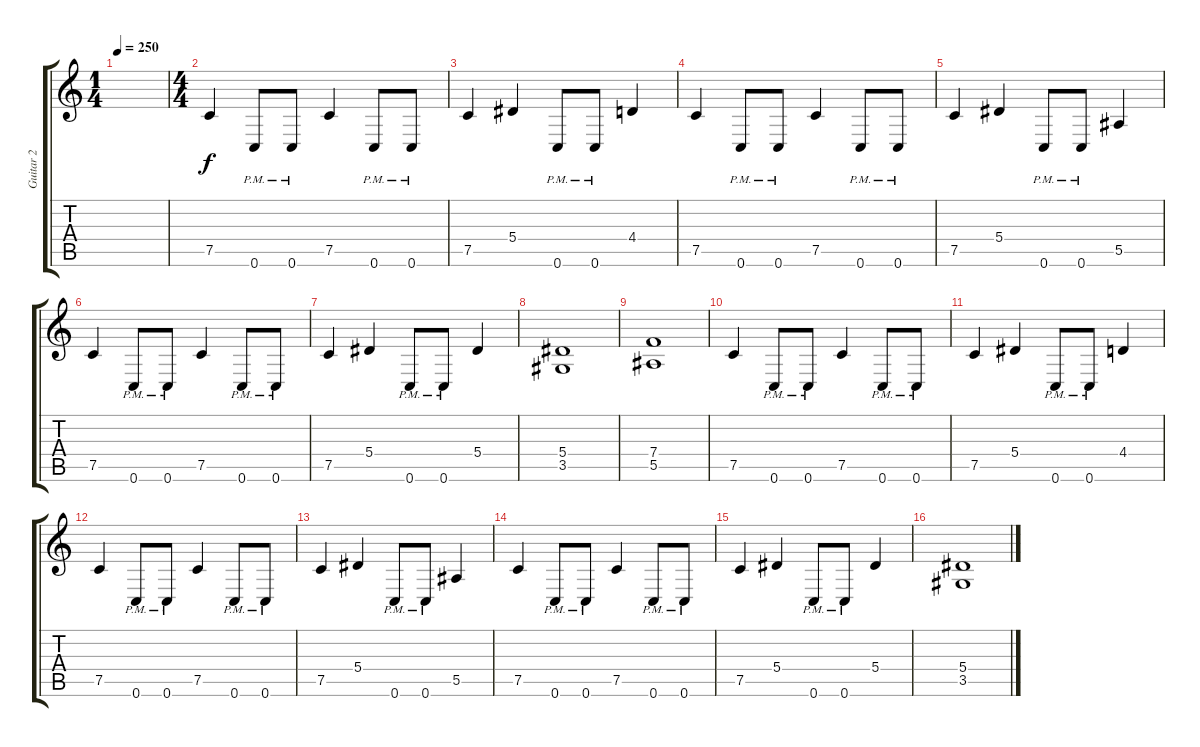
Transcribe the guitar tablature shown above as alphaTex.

\track ("Guitar 2" "Guitar 2") {instrument distortionguitar}
\staff {score tabs}
\tuning (C4 G3 Eb3 Bb2 F2 C2) {hide}
\ts (1 4)
\tempo 250
\clef g2
\ks c
|
\ts (4 4)
7.5.4 0.6{pm}.8 0.6{pm}.8 7.5.4 0.6{pm}.8 0.6{pm}.8 |
7.5.4 5.4.4 0.6{pm}.8 0.6{pm}.8 4.4.4 |
7.5.4 0.6{pm}.8 0.6{pm}.8 7.5.4 0.6{pm}.8 0.6{pm}.8 |
7.5.4 5.4.4 0.6{pm}.8 0.6{pm}.8 5.5.4 |
7.5.4 0.6{pm}.8 0.6{pm}.8 7.5.4 0.6{pm}.8 0.6{pm}.8 |
7.5.4 5.4.4 0.6{pm}.8 0.6{pm}.8 5.4.4 |
(5.4 3.5).1 |
(7.4 5.5).1 |
7.5.4 0.6{pm}.8 0.6{pm}.8 7.5.4 0.6{pm}.8 0.6{pm}.8 |
7.5.4 5.4.4 0.6{pm}.8 0.6{pm}.8 4.4.4 |
7.5.4 0.6{pm}.8 0.6{pm}.8 7.5.4 0.6{pm}.8 0.6{pm}.8 |
7.5.4 5.4.4 0.6{pm}.8 0.6{pm}.8 5.5.4 |
7.5.4 0.6{pm}.8 0.6{pm}.8 7.5.4 0.6{pm}.8 0.6{pm}.8 |
7.5.4 5.4.4 0.6{pm}.8 0.6{pm}.8 5.4.4 |
(5.4 3.5).1
